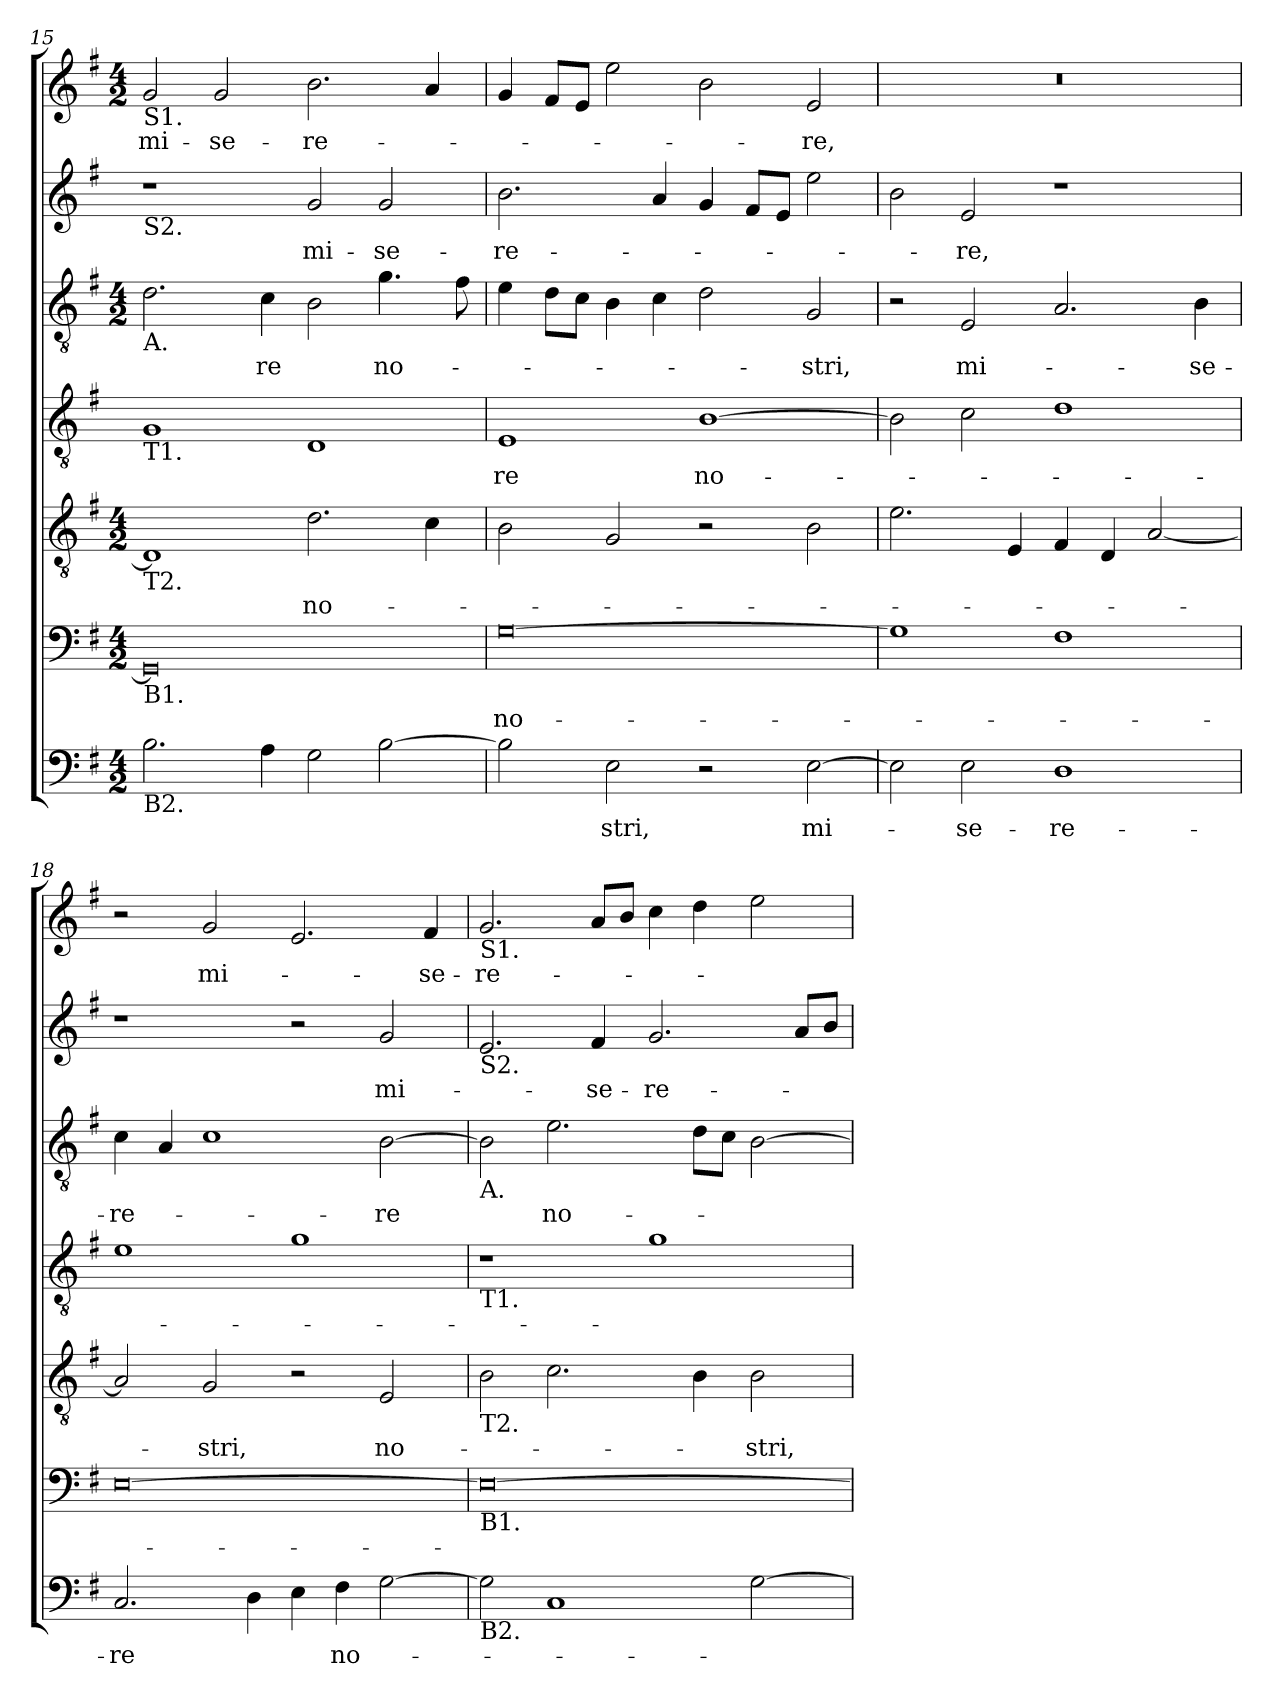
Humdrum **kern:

**kern	**text	**kern	**text	**kern	**text	**kern	**text	**kern	**text	**kern	**text	**kern	**text
*part7	*part7	*part6	*part6	*part5	*part5	*part4	*part4	*part3	*part3	*part2	*part2	*part1	*part1
*staff7	*staff7	*staff6	*staff6	*staff5	*staff5	*staff4	*staff4	*staff3	*staff3	*staff2	*staff2	*staff1	*staff1
!!LO:PB:g=z
*clefF4	*	*clefF4	*	*clefGv2	*	*clefGv2	*	*clefGv2	*	*clefG2	*	*clefG2	*
*k[f#]	*	*k[f#]	*	*k[f#]	*	*k[f#]	*	*k[f#]	*	*k[f#]	*	*k[f#]	*
*G:	*	*G:	*	*G:	*	*G:	*	*G:	*	*G:	*	*G:	*
*M4/2	*	*M4/2	*	*M4/2	*	*	*	*M4/2	*	*	*	*M4/2	*
=15	=15	=15	=15	=15	=15	=15	=15	=15	=15	=15	=15	=15	=15
!	!	!	!	!	!	!	!	!	!	!	!	!LO:TX:b:t=S1.	!
!	!	!	!	!	!	!	!	!	!	!LO:TX:b:t=S2.	!	!	!
!	!	!	!	!	!	!	!	!LO:TX:b:t=A.	!	!	!	!	!
!	!	!	!	!	!	!LO:TX:b:t=T1.	!	!	!	!	!	!	!
!	!	!	!	!LO:TX:b:t=T2.	!	!	!	!	!	!	!	!	!
!	!	!LO:TX:b:t=B1.	!	!	!	!	!	!	!	!	!	!	!
!LO:TX:b:t=B2.	!	!	!	!	!	!	!	!	!	!	!	!	!
!	!	!	!	!	!	!	!	!	!	!	!	!	!LO:LY:b
2.B\	.	0GG]	.	1D]	.	1G	.	2.d\	.	1r	.	2g/	mi-
!	!	!	!	!	!	!	!	!	!	!	!	!	!LO:LY:b
.	.	.	.	.	.	.	.	.	.	.	.	2g/	-se-
!	!	!	!	!	!	!	!	!	!LO:LY:b	!	!	!	!
4A\	.	.	.	.	.	.	.	4c\	-re	.	.	.	.
!	!	!	!	!	!LO:LY:b	!	!	!	!	!	!LO:LY:b	!	!LO:LY:b
2G\	.	.	.	2.d\	no-	1D	.	2B\	.	2g/	mi-	2.b\	-re-
!	!	!	!	!	!	!	!	!	!LO:LY:b	!	!LO:LY:b	!	!
[2B\	.	.	.	.	.	.	.	4.g\	no-	2g/	-se-	.	.
.	.	.	.	4c\	.	.	.	.	.	.	.	4a/	.
.	.	.	.	.	.	.	.	8f#\	.	.	.	.	.
=16	=16	=16	=16	=16	=16	=16	=16	=16	=16	=16	=16	=16	=16
!	!	!	!LO:LY:b	!	!	!	!LO:LY:b	!	!	!	!LO:LY:b	!	!
2B\]	.	[0G	no-	2B\	.	1E	-re	4e\	.	2.b\	-re-	4g/	.
.	.	.	.	.	.	.	.	8d\L	.	.	.	8f#/L	.
.	.	.	.	.	.	.	.	8c\J	.	.	.	8e/J	.
!	!LO:LY:b	!	!	!	!	!	!	!	!	!	!	!	!
2E\	-stri,	.	.	2G/	.	.	.	4B\	.	.	.	2ee\	.
.	.	.	.	.	.	.	.	4c\	.	4a/	.	.	.
!	!	!	!	!	!	!	!LO:LY:b	!	!	!	!	!	!
2r	.	.	.	2r	.	[1B	no-	2d\	.	4g/	.	2b\	.
.	.	.	.	.	.	.	.	.	.	8f#/L	.	.	.
.	.	.	.	.	.	.	.	.	.	8e/J	.	.	.
!	!LO:LY:b	!	!	!	!	!	!	!	!LO:LY:b	!	!	!	!LO:LY:b
[2E\	mi-	.	.	2B\	.	.	.	2G/	-stri,	2ee\	.	2e/	-re,
=17	=17	=17	=17	=17	=17	=17	=17	=17	=17	=17	=17	=17	=17
2E\]	.	1G]	.	2.e\	.	2B\]	.	2r	.	2b\	.	0r	.
!	!LO:LY:b	!	!	!	!	!	!	!	!LO:LY:b	!	!LO:LY:b	!	!
2E\	-se-	.	.	.	.	2c\	.	2E/	mi-	2e/	-re,	.	.
.	.	.	.	4E/	.	.	.	.	.	.	.	.	.
!	!LO:LY:b	!	!	!	!	!	!	!	!	!	!	!	!
1D	-re-	1F#	.	4F#/	.	1d	.	2.A/	.	1r	.	.	.
.	.	.	.	4D/	.	.	.	.	.	.	.	.	.
.	.	.	.	[2A/	.	.	.	.	.	.	.	.	.
!	!	!	!	!	!	!	!	!	!LO:LY:b	!	!	!	!
.	.	.	.	.	.	.	.	4B\	-se-	.	.	.	.
=18	=18	=18	=18	=18	=18	=18	=18	=18	=18	=18	=18	=18	=18
!	!LO:LY:b	!	!	!	!	!	!	!	!LO:LY:b	!	!	!	!
2.C/	-re	[0E	.	2A/]	.	1e	.	4c\	-re-	1r	.	2r	.
.	.	.	.	.	.	.	.	4A/	.	.	.	.	.
!	!	!	!	!	!LO:LY:b	!	!	!	!	!	!	!	!LO:LY:b
.	.	.	.	2G/	-stri,	.	.	1c	.	.	.	2g/	mi-
4D\	.	.	.	.	.	.	.	.	.	.	.	.	.
4E\	.	.	.	2r	.	1g	.	.	.	2r	.	2.e/	.
!	!LO:LY:b	!	!	!	!	!	!	!	!	!	!	!	!
4F#\	no-	.	.	.	.	.	.	.	.	.	.	.	.
!	!	!	!	!	!LO:LY:b	!	!	!	!LO:LY:b	!	!LO:LY:b	!	!
[2G\	.	.	.	2E/	no-	.	.	[2B\	-re	2g/	mi-	.	.
!	!	!	!	!	!	!	!	!	!	!	!	!	!LO:LY:b
.	.	.	.	.	.	.	.	.	.	.	.	4f#/	-se-
!!LO:LB:g=z
=19	=19	=19	=19	=19	=19	=19	=19	=19	=19	=19	=19	=19	=19
!	!	!	!	!	!	!	!	!	!	!	!	!LO:TX:b:t=S1.	!
!	!	!	!	!	!	!	!	!	!	!LO:TX:b:t=S2.	!	!	!
!	!	!	!	!	!	!	!	!LO:TX:b:t=A.	!	!	!	!	!
!	!	!	!	!	!	!LO:TX:b:t=T1.	!	!	!	!	!	!	!
!	!	!	!	!LO:TX:b:t=T2.	!	!	!	!	!	!	!	!	!
!	!	!LO:TX:b:t=B1.	!	!	!	!	!	!	!	!	!	!	!
!LO:TX:b:t=B2.	!	!	!	!	!	!	!	!	!	!	!	!	!
!	!	!	!	!	!	!	!	!	!	!	!	!	!LO:LY:b
2G\]	.	0E_	.	2B\	.	1r	.	2B\]	.	2.e/	.	2.g/	-re-
!	!	!	!	!	!	!	!	!	!LO:LY:b	!	!	!	!
1C	.	.	.	2.c\	.	.	.	2.e\	no-	.	.	.	.
!	!	!	!	!	!	!	!	!	!	!	!LO:LY:b	!	!
.	.	.	.	.	.	.	.	.	.	4f#/	-se-	8a/L	.
.	.	.	.	.	.	.	.	.	.	.	.	8b/J	.
!	!	!	!	!	!	!	!	!	!	!	!LO:LY:b	!	!
.	.	.	.	.	.	1g	.	.	.	2.g/	-re-	4cc\	.
.	.	.	.	4B\	.	.	.	8d\L	.	.	.	4dd\	.
.	.	.	.	.	.	.	.	8c\J	.	.	.	.	.
!	!	!	!	!	!LO:LY:b	!	!	!	!	!	!	!	!
[2G\	.	.	.	2B\	-stri,	.	.	[2B\	.	.	.	2ee\	.
.	.	.	.	.	.	.	.	.	.	8a/L	.	.	.
.	.	.	.	.	.	.	.	.	.	8b/J	.	.	.
=	=	=	=	=	=	=	=	=	=	=	=	=	=
*-	*-	*-	*-	*-	*-	*-	*-	*-	*-	*-	*-	*-	*-
